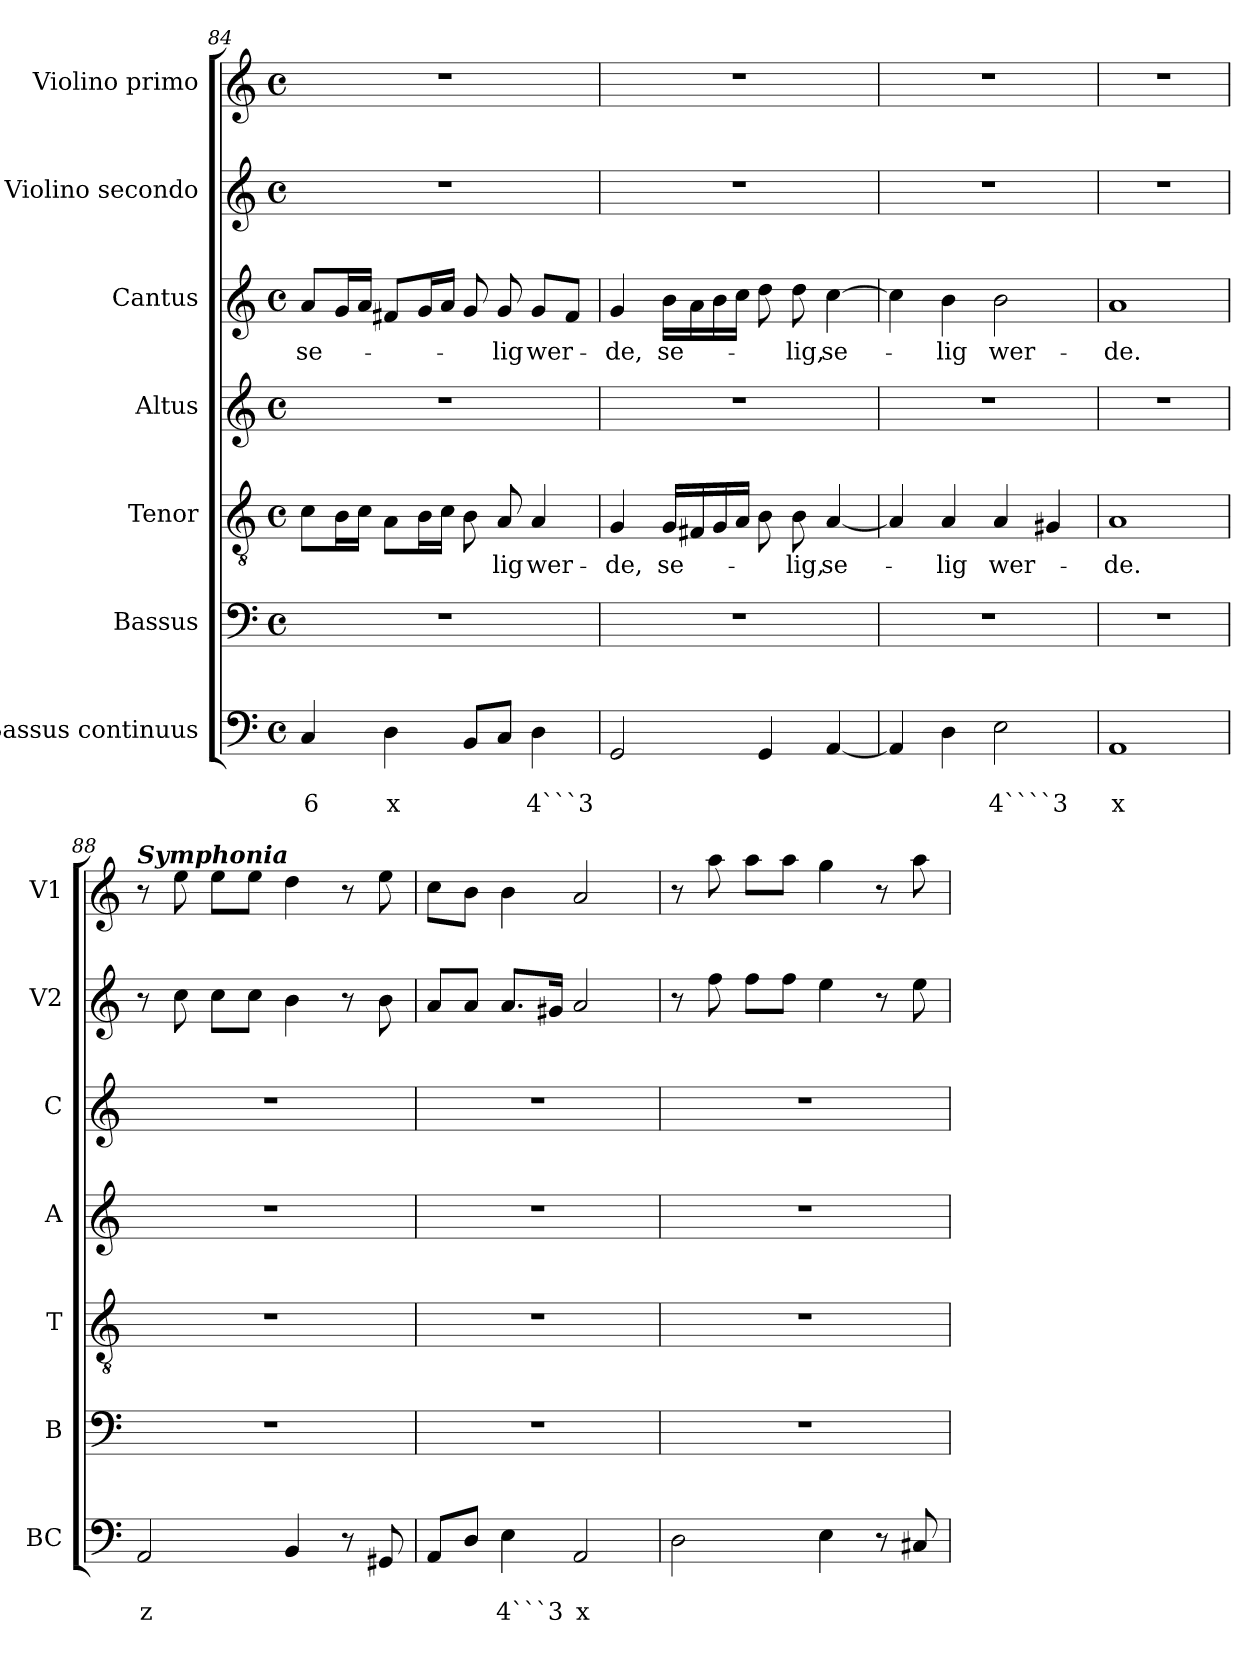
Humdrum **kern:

**kern	**text	**text	**kern	**kern	**text	**kern	**kern	**text	**kern	**kern
*part7	*part7	*part7	*part6	*part5	*part5	*part4	*part3	*part3	*part2	*part1
*staff7	*staff7	*staff7	*staff6	*staff5	*staff5	*staff4	*staff3	*staff3	*staff2	*staff1
*I"Bassus continuus	*	*	*I"Bassus	*I"Tenor	*	*I"Altus	*I"Cantus	*	*I"Violino secondo	*I"Violino primo
*I'BC	*	*	*I'B	*I'T	*	*I'A	*I'C	*	*I'V2	*I'V1
!!LO:LB:g=z
*clefF4	*	*	*clefF4	*clefGv2	*	*clefG2	*clefG2	*	*clefG2	*clefG2
*k[]	*	*	*k[]	*k[]	*	*k[]	*k[]	*	*k[]	*k[]
*C:	*	*	*C:	*C:	*	*C:	*C:	*	*C:	*C:
*M4/4	*	*	*M4/4	*M4/4	*	*M4/4	*M4/4	*	*M4/4	*M4/4
*met(c)	*	*	*met(c)	*met(c)	*	*met(c)	*met(c)	*	*met(c)	*met(c)
=84	=84	=84	=84	=84	=84	=84	=84	=84	=84	=84
!	!	!LO:LY:b	!	!	!	!	!	!LO:LY:b	!	!
4C/	.	6	1r	8c\L	.	1r	8a/L	se-	1r	1r
.	.	.	.	16B\L	.	.	16g/L	.	.	.
.	.	.	.	16c\JJ	.	.	16a/JJ	.	.	.
!	!	!LO:LY:b	!	!	!	!	!	!	!	!
4D\	.	x	.	8A\L	.	.	8f#X/L	.	.	.
.	.	.	.	16B\L	.	.	16g/L	.	.	.
.	.	.	.	16c\JJ	.	.	16a/JJ	.	.	.
8BB/L	.	.	.	8B\	.	.	8g/	.	.	.
!	!	!	!	!	!LO:LY:b	!	!	!LO:LY:b	!	!
8C/J	.	.	.	8A/	-lig	.	8g/	-lig	.	.
!	!	!LO:LY:b	!	!	!LO:LY:b	!	!	!LO:LY:b	!	!
4D\	.	4```3	.	4A/	wer-	.	8g/L	wer-	.	.
.	.	.	.	.	.	.	8f#/J	.	.	.
=85	=85	=85	=85	=85	=85	=85	=85	=85	=85	=85
!	!	!	!	!	!LO:LY:b	!	!	!LO:LY:b	!	!
2GG/	.	.	1r	4G/	-de,	1r	4g/	-de,	1r	1r
!	!	!	!	!	!LO:LY:b	!	!	!LO:LY:b	!	!
.	.	.	.	16G/LL	se-	.	16b\LL	se-	.	.
.	.	.	.	16F#X/	.	.	16a\	.	.	.
.	.	.	.	16G/	.	.	16b\	.	.	.
.	.	.	.	16A/JJ	.	.	16cc\JJ	.	.	.
4GG/	.	.	.	8B\	.	.	8dd\	.	.	.
!	!	!	!	!	!LO:LY:b	!	!	!LO:LY:b	!	!
.	.	.	.	8B\	-lig,	.	8dd\	-lig,	.	.
!	!	!	!	!	!LO:LY:b	!	!	!LO:LY:b	!	!
[4AA/	.	.	.	[4A/	se-	.	[4cc\	se-	.	.
=86	=86	=86	=86	=86	=86	=86	=86	=86	=86	=86
4AA/]	.	.	1r	4A/]	.	1r	4cc\]	.	1r	1r
!	!	!	!	!	!LO:LY:b	!	!	!LO:LY:b	!	!
4D\	.	.	.	4A/	-lig	.	4b\	-lig	.	.
!	!	!LO:LY:b	!	!	!LO:LY:b	!	!	!LO:LY:b	!	!
2E\	.	4````3	.	4A/	wer-	.	2b\	wer-	.	.
.	.	.	.	4G#X/	.	.	.	.	.	.
=87	=87	=87	=87	=87	=87	=87	=87	=87	=87	=87
!	!	!LO:LY:b	!	!	!LO:LY:b	!	!	!LO:LY:b	!	!
1AA	.	x	1r	1A	-de.	1r	1a	-de.	1r	1r
=88	=88	=88	=88	=88	=88	=88	=88	=88	=88	=88
!	!	!	!	!	!	!	!	!	!	!LO:TX:a:Bi:t=Symphonia
!	!	!LO:LY:b	!	!	!	!	!	!	!	!
2AA/	.	z	1r	1r	.	1r	1r	.	8r	8r
.	.	.	.	.	.	.	.	.	8cc\	8ee\
.	.	.	.	.	.	.	.	.	8cc\L	8ee\L
.	.	.	.	.	.	.	.	.	8cc\J	8ee\J
4BB/	.	.	.	.	.	.	.	.	4b\	4dd\
8r	.	.	.	.	.	.	.	.	8r	8r
8GG#X/	.	.	.	.	.	.	.	.	8b\	8ee\
=89	=89	=89	=89	=89	=89	=89	=89	=89	=89	=89
8AA/L	.	.	1r	1r	.	1r	1r	.	8a/L	8cc\L
8D/J	.	.	.	.	.	.	.	.	8a/J	8b\J
!	!	!LO:LY:b	!	!	!	!	!	!	!	!
4E\	.	4```3	.	.	.	.	.	.	8.a/L	4b\
.	.	.	.	.	.	.	.	.	16g#X/Jk	.
!	!	!LO:LY:b	!	!	!	!	!	!	!	!
2AA/	.	x	.	.	.	.	.	.	2a/	2a/
!!LO:PB:g=z
=90	=90	=90	=90	=90	=90	=90	=90	=90	=90	=90
2D\	.	.	1r	1r	.	1r	1r	.	8r	8r
.	.	.	.	.	.	.	.	.	8ff\	8aa\
.	.	.	.	.	.	.	.	.	8ff\L	8aa\L
.	.	.	.	.	.	.	.	.	8ff\J	8aa\J
4E\	.	.	.	.	.	.	.	.	4ee\	4gg\
8r	.	.	.	.	.	.	.	.	8r	8r
8C#X/	.	.	.	.	.	.	.	.	8ee\	8aa\
=	=	=	=	=	=	=	=	=	=	=
*-	*-	*-	*-	*-	*-	*-	*-	*-	*-	*-
